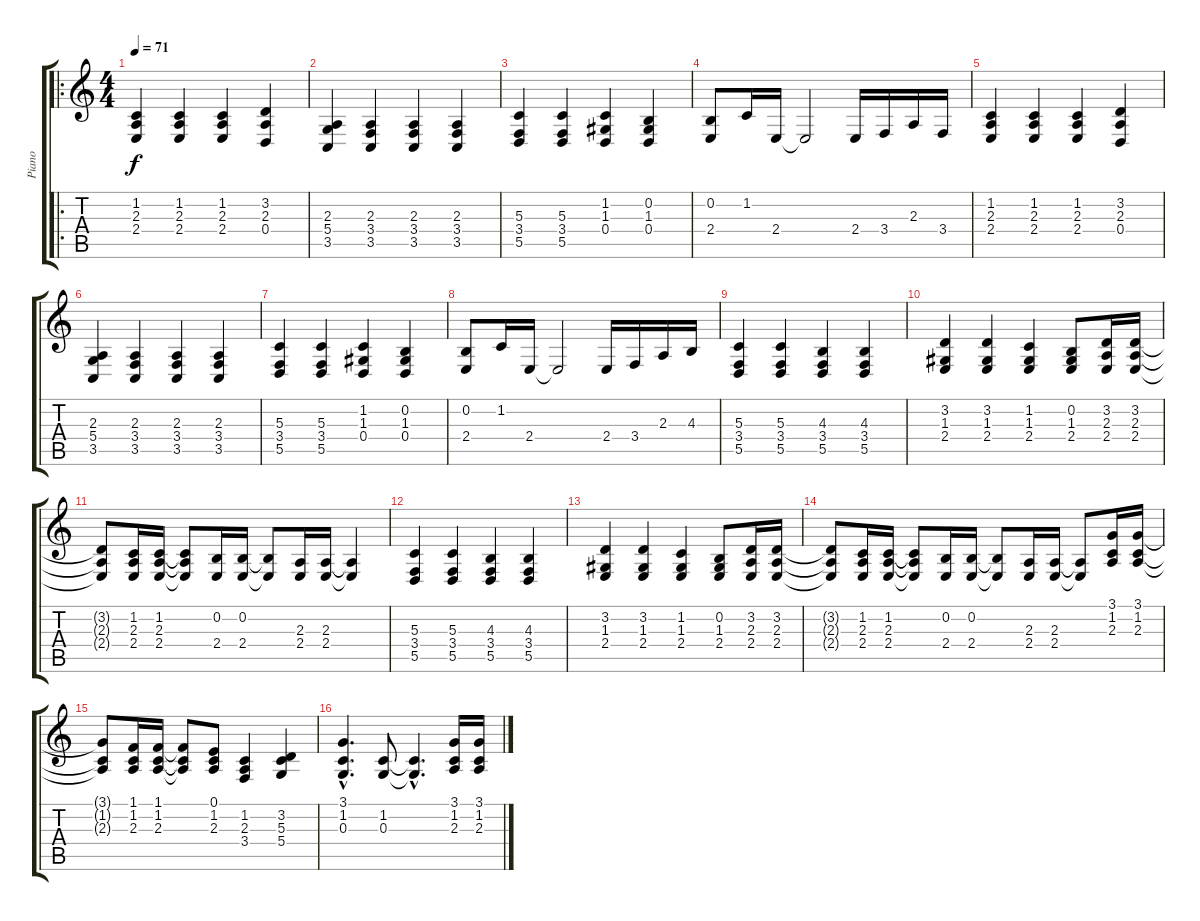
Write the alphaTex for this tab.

\track ("Piano" "Piano") {instrument electricgrandpiano}
\staff {score tabs}
\tuning (E4 B3 G3 D3 A2 E2) {hide}
\ro
\ts (4 4)
\tempo 71
\clef g2
\ks c
(1.2 2.3 2.4).4{dy f instrument electricgrandpiano} (1.2 2.3 2.4).4 (1.2 2.3 2.4).4 (3.2 2.3 0.4).4 |
(2.3 5.4 3.5).4 (2.3 3.4 3.5).4 (2.3 3.4 3.5).4 (2.3 3.4 3.5).4 |
(5.3 3.4 5.5).4 (5.3 3.4 5.5).4 (1.2 1.3 0.4).4 (0.2 1.3 0.4).4 |
(0.2 2.4).8 1.2.16 2.4.16 2.4{t}.2 2.4.16 3.4.16 2.3.16 3.4.16 |
(1.2 2.3 2.4).4 (1.2 2.3 2.4).4 (1.2 2.3 2.4).4 (3.2 2.3 0.4).4 |
(2.3 5.4 3.5).4 (2.3 3.4 3.5).4 (2.3 3.4 3.5).4 (2.3 3.4 3.5).4 |
(5.3 3.4 5.5).4 (5.3 3.4 5.5).4 (1.2 1.3 0.4).4 (0.2 1.3 0.4).4 |
(0.2 2.4).8 1.2.16 2.4.16 2.4{t}.2 2.4.16 3.4.16 2.3.16 4.3.16 |
(5.3 3.4 5.5).4 (5.3 3.4 5.5).4 (4.3 3.4 5.5).4 (4.3 3.4 5.5).4 |
(3.2 1.3 2.4).4 (3.2 1.3 2.4).4 (1.2 1.3 2.4).4 (0.2 1.3 2.4).8 (3.2 2.3 2.4).16 (3.2 2.3 2.4).16 |
(3.2{t} 2.3{t} 2.4{t}).8 (1.2 2.3 2.4).16 (1.2 2.3 2.4).16 (1.2{t} 2.3{t} 2.4{t}).8 (0.2 2.4).16 (0.2 2.4).16 (0.2{t} 2.4{t}).8 (2.3 2.4).16 (2.3 2.4).16 (2.3{t} 2.4{t}).4 |
(5.3 3.4 5.5).4 (5.3 3.4 5.5).4 (4.3 3.4 5.5).4 (4.3 3.4 5.5).4 |
(3.2 1.3 2.4).4 (3.2 1.3 2.4).4 (1.2 1.3 2.4).4 (0.2 1.3 2.4).8 (3.2 2.3 2.4).16 (3.2 2.3 2.4).16 |
(3.2{t} 2.3{t} 2.4{t}).8 (1.2 2.3 2.4).16 (1.2 2.3 2.4).16 (1.2{t} 2.3{t} 2.4{t}).8 (0.2 2.4).16 (0.2 2.4).16 (0.2{t} 2.4{t}).8 (2.3 2.4).16 (2.3 2.4).16 (2.3{t} 2.4{t}).8 (3.1 1.2 2.3).16 (3.1 1.2 2.3).16 |
(3.1{t} 1.2{t} 2.3{t}).8 (1.1 1.2 2.3).16 (1.1 1.2 2.3).16 (1.1{t} 1.2{t} 2.3{t}).8 (0.1 1.2 2.3).8 (1.2 2.3 3.4).4 (3.2 5.3 5.4).4 |
(3.1{hac} 1.2{hac} 0.3{hac}).4{d} (1.2 0.3).8 (1.2{hac t} 0.3{hac t}).4{d} (3.1 1.2 2.3).16 (3.1 1.2 2.3).16
